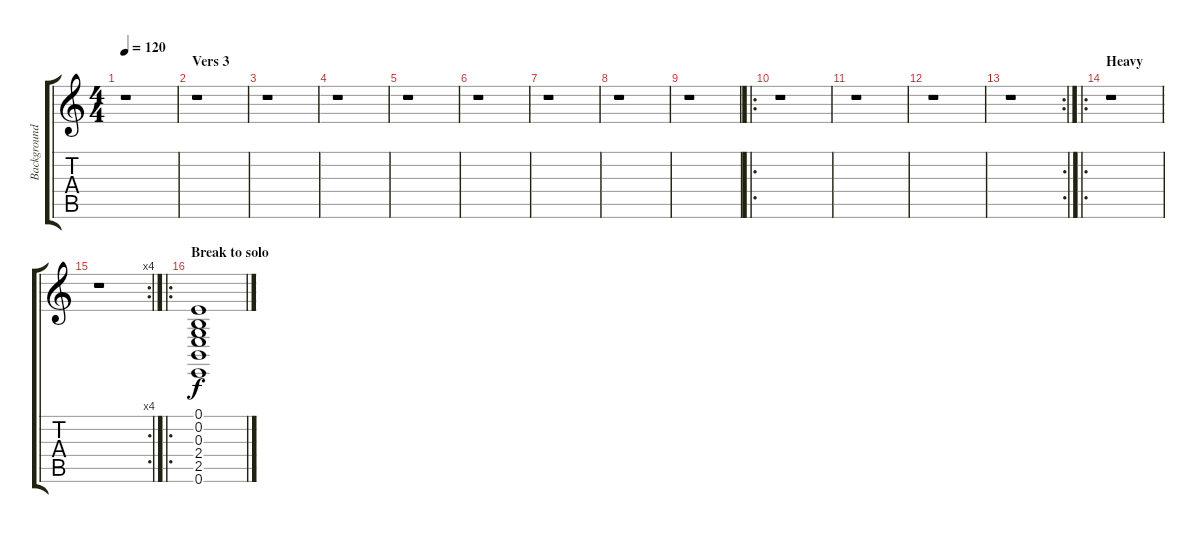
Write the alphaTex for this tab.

\track ("Background" "Background") {instrument synthstrings2}
\staff {score tabs}
\tuning (E4 B3 G3 D3 A2 E2) {hide}
\ts (4 4)
\tempo 120
\clef g2
\ks c
r.1{dy f} |
\section ("" "Vers 3")
r.1 |
r.1 |
r.1 |
r.1 |
r.1 |
r.1 |
r.1 |
r.1 |
\ro
r.1 |
r.1 |
r.1 |
\rc 2
r.1 |
\ro
\section ("" "Heavy")
r.1 |
\rc 4
r.1 |
\ro
\section ("" "Break to solo")
(0.1 0.2 0.3 2.4 2.5 0.6).1
